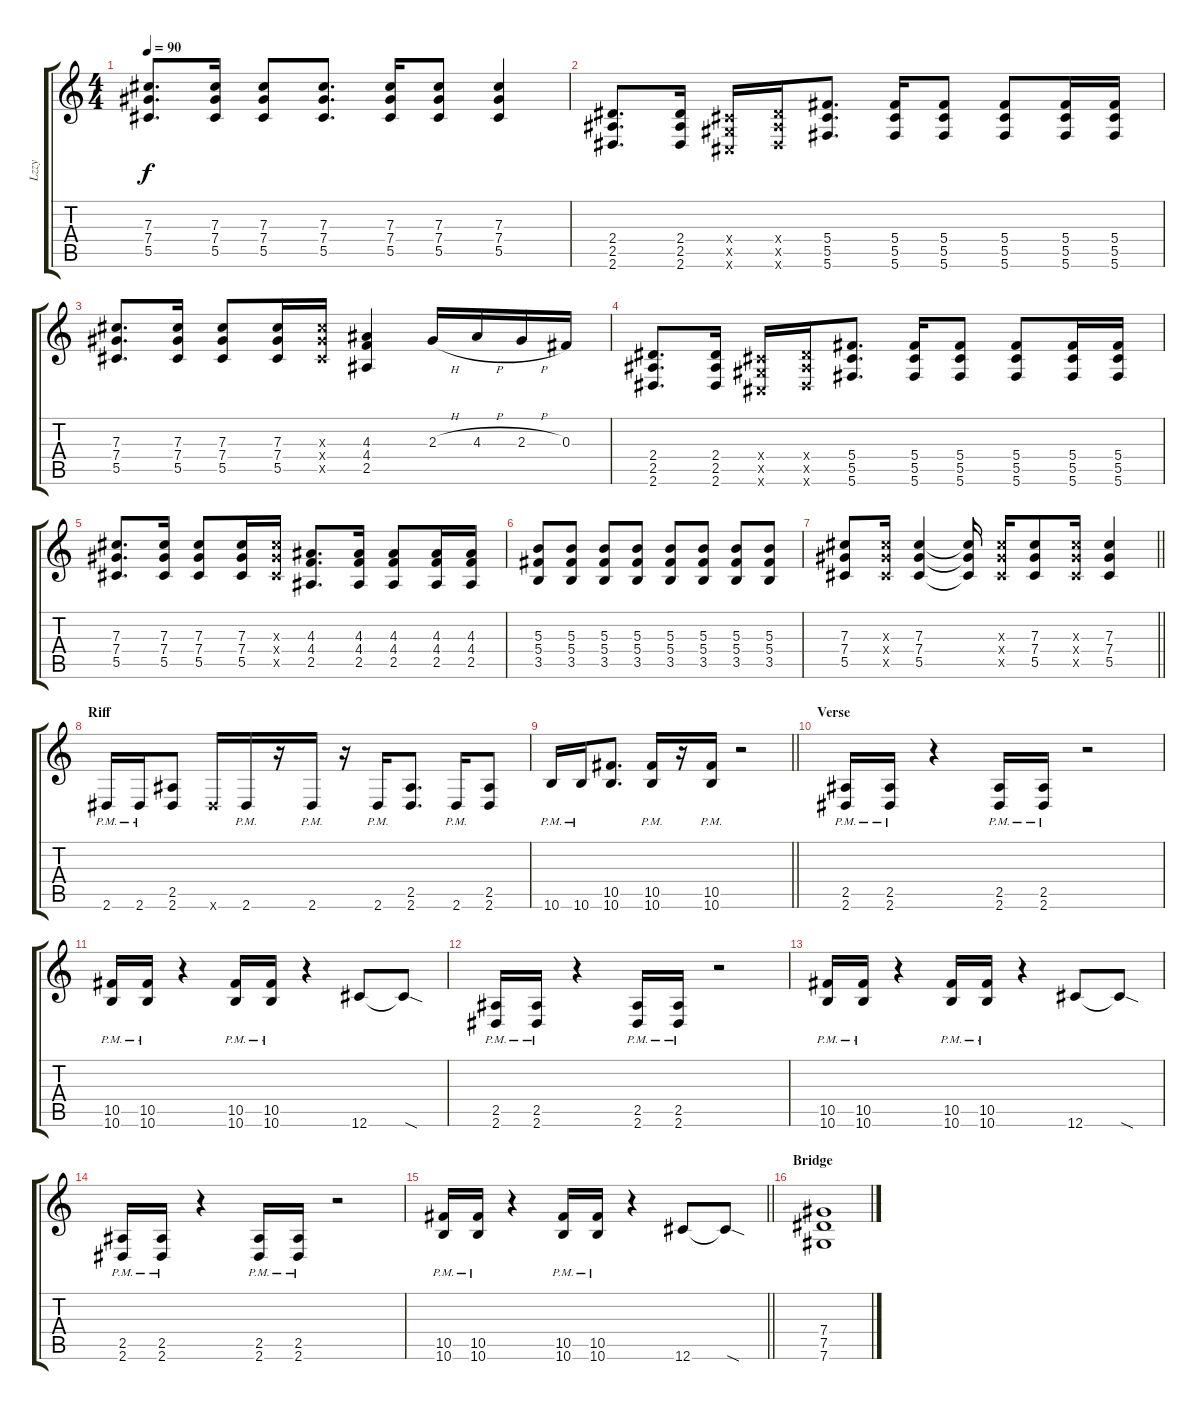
\track ("Lzzy" "Lzzy") {instrument overdrivenguitar}
\staff {score tabs}
\tuning (Eb4 Bb3 Gb3 Db3 Ab2 Db2) {hide}
\ts (4 4)
\tempo 90
\clef g2
\ks c
(7.3 7.4 5.5).8{d dy f} (7.3 7.4 5.5).16 (7.3 7.4 5.5).8 (7.3 7.4 5.5).8{d} (7.3 7.4 5.5).16 (7.3 7.4 5.5).8 (7.3 7.4 5.5).4 |
(2.4 2.5 2.6).8{d} (2.4 2.5 2.6).16 (0.4{x} 0.5{x} 0.6{x}).16 (2.4{x} 2.5{x} 2.6{x}).16 (5.4 5.5 5.6).8{d} (5.4 5.5 5.6).16 (5.4 5.5 5.6).8 (5.4 5.5 5.6).8 (5.4 5.5 5.6).16 (5.4 5.5 5.6).16 |
(7.3 7.4 5.5).8{d} (7.3 7.4 5.5).16 (7.3 7.4 5.5).8 (7.3 7.4 5.5).16 (7.3{x} 7.4{x} 5.5{x}).16 (4.3 4.4 2.5).4 2.3{h}.16 4.3{h}.16 2.3{h}.16 0.3.16 |
(2.4 2.5 2.6).8{d} (2.4 2.5 2.6).16 (0.4{x} 0.5{x} 0.6{x}).16 (2.4{x} 2.5{x} 2.6{x}).16 (5.4 5.5 5.6).8{d} (5.4 5.5 5.6).16 (5.4 5.5 5.6).8 (5.4 5.5 5.6).8 (5.4 5.5 5.6).16 (5.4 5.5 5.6).16 |
(7.3 7.4 5.5).8{d} (7.3 7.4 5.5).16 (7.3 7.4 5.5).8 (7.3 7.4 5.5).16 (7.3{x} 7.4{x} 5.5{x}).16 (4.3 4.4 2.5).8{d} (4.3 4.4 2.5).16 (4.3 4.4 2.5).8 (4.3 4.4 2.5).16 (4.3 4.4 2.5).16 |
(5.3 5.4 3.5).8 (5.3 5.4 3.5).8 (5.3 5.4 3.5).8 (5.3 5.4 3.5).8 (5.3 5.4 3.5).8 (5.3 5.4 3.5).8 (5.3 5.4 3.5).8 (5.3 5.4 3.5).8 |
\barLineRight lightlight
(7.3 7.4 5.5).8 (7.3{x} 7.4{x} 5.5{x}).16 (7.3 7.4 5.5).4 (7.3{t} 7.4{t} 5.5{t}).16 (7.3{x} 7.4{x} 5.5{x}).16 (7.3 7.4 5.5).8 (7.3{x} 7.4{x} 5.5{x}).16 (7.3 7.4 5.5).4 |
\section ("" "Riff")
2.6{pm}.16 2.6{pm}.16 (2.5 2.6).8 2.6{x}.16 2.6{pm}.16 r.16 2.6{pm}.16 r.16 2.6{pm}.16 (2.5 2.6).8{d} 2.6{pm}.16 (2.5 2.6).8 |
\barLineRight lightlight
10.6{pm}.16 10.6{pm}.16 (10.5 10.6).8{d} (10.5 10.6{pm}).16 r.16 (10.5 10.6{pm}).16 r.2 |
\section ("" "Verse")
(2.5{pm} 2.6{pm}).16 (2.5{pm} 2.6{pm}).16 r.4 (2.5{pm} 2.6{pm}).16 (2.5{pm} 2.6{pm}).16 r.2 |
(10.5{pm} 10.6{pm}).16 (10.5{pm} 10.6{pm}).16 r.4 (10.5{pm} 10.6{pm}).16 (10.5{pm} 10.6{pm}).16 r.4 12.6.8 12.6{sod t}.8 |
(2.5{pm} 2.6{pm}).16 (2.5{pm} 2.6{pm}).16 r.4 (2.5{pm} 2.6{pm}).16 (2.5{pm} 2.6{pm}).16 r.2 |
(10.5{pm} 10.6{pm}).16 (10.5{pm} 10.6{pm}).16 r.4 (10.5{pm} 10.6{pm}).16 (10.5{pm} 10.6{pm}).16 r.4 12.6.8 12.6{sod t}.8 |
(2.5{pm} 2.6{pm}).16 (2.5{pm} 2.6{pm}).16 r.4 (2.5{pm} 2.6{pm}).16 (2.5{pm} 2.6{pm}).16 r.2 |
\barLineRight lightlight
(10.5{pm} 10.6{pm}).16 (10.5{pm} 10.6{pm}).16 r.4 (10.5{pm} 10.6{pm}).16 (10.5{pm} 10.6{pm}).16 r.4 12.6.8 12.6{sod t}.8 |
\section ("" "Bridge")
(7.4 7.5 7.6).1
